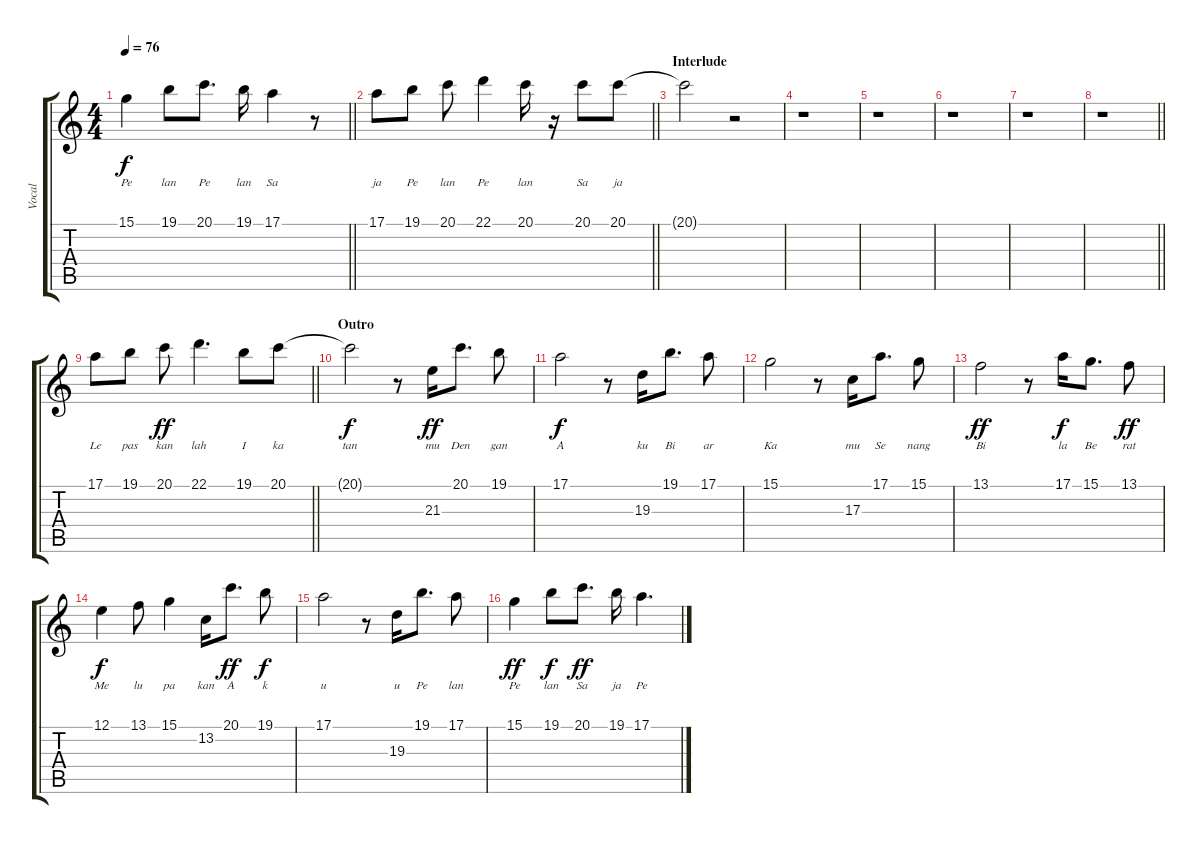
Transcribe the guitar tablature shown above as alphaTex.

\track ("Vocal" "Vocal") {instrument englishhorn}
\staff {score tabs}
\tuning (E4 B3 G3 D3 A2 E2) {hide}
\ts (4 4)
\tempo 76
\clef g2
\barLineRight lightlight
\ks c
15.1.4{lyrics (0 "Pe") lyrics (1 "") lyrics (2 "") lyrics (3 "") lyrics (4 "") dy f} 19.1.8{lyrics (0 "lan") lyrics (1 "") lyrics (2 "") lyrics (3 "") lyrics (4 "")} 20.1.8{d lyrics (0 "Pe") lyrics (1 "") lyrics (2 "") lyrics (3 "") lyrics (4 "")} 19.1.16{lyrics (0 "lan") lyrics (1 "") lyrics (2 "") lyrics (3 "") lyrics (4 "")} 17.1.4{lyrics (0 "Sa") lyrics (1 "") lyrics (2 "") lyrics (3 "") lyrics (4 "")} r.8 |
\barLineRight lightlight
17.1.8{lyrics (0 "ja") lyrics (1 "") lyrics (2 "") lyrics (3 "") lyrics (4 "")} 19.1.8{lyrics (0 "Pe") lyrics (1 "") lyrics (2 "") lyrics (3 "") lyrics (4 "")} 20.1.8{lyrics (0 "lan") lyrics (1 "") lyrics (2 "") lyrics (3 "") lyrics (4 "")} 22.1.4{lyrics (0 "Pe") lyrics (1 "") lyrics (2 "") lyrics (3 "") lyrics (4 "")} 20.1.16{lyrics (0 "lan") lyrics (1 "") lyrics (2 "") lyrics (3 "") lyrics (4 "")} r.16 20.1.8{lyrics (0 "Sa") lyrics (1 "") lyrics (2 "") lyrics (3 "") lyrics (4 "")} 20.1.8{lyrics (0 "ja") lyrics (1 "") lyrics (2 "") lyrics (3 "") lyrics (4 "")} |
\section ("" "Interlude")
20.1{t}.2{lyrics (0 "") lyrics (1 "") lyrics (2 "") lyrics (3 "") lyrics (4 "")} r.2 |
r.1 |
r.1 |
r.1 |
r.1 |
\barLineRight lightlight
r.1 |
\barLineRight lightlight
17.1.8{lyrics (0 "Le") lyrics (1 "") lyrics (2 "") lyrics (3 "") lyrics (4 "")} 19.1.8{lyrics (0 "pas") lyrics (1 "") lyrics (2 "") lyrics (3 "") lyrics (4 "")} 20.1.8{lyrics (0 "kan") lyrics (1 "") lyrics (2 "") lyrics (3 "") lyrics (4 "") dy ff} 22.1.4{d lyrics (0 "lah") lyrics (1 "") lyrics (2 "") lyrics (3 "") lyrics (4 "")} 19.1.8{lyrics (0 "I") lyrics (1 "") lyrics (2 "") lyrics (3 "") lyrics (4 "")} 20.1.8{lyrics (0 "ka") lyrics (1 "") lyrics (2 "") lyrics (3 "") lyrics (4 "")} |
\section ("" "Outro")
20.1{t}.2{lyrics (0 "tan") lyrics (1 "") lyrics (2 "") lyrics (3 "") lyrics (4 "") dy f} r.8 21.3.16{lyrics (0 "mu") lyrics (1 "") lyrics (2 "") lyrics (3 "") lyrics (4 "") dy ff} 20.1.8{d lyrics (0 "Den") lyrics (1 "") lyrics (2 "") lyrics (3 "") lyrics (4 "")} 19.1.8{lyrics (0 "gan") lyrics (1 "") lyrics (2 "") lyrics (3 "") lyrics (4 "")} |
17.1.2{lyrics (0 "A") lyrics (1 "") lyrics (2 "") lyrics (3 "") lyrics (4 "") dy f} r.8 19.3.16{lyrics (0 "ku") lyrics (1 "") lyrics (2 "") lyrics (3 "") lyrics (4 "")} 19.1.8{d lyrics (0 "Bi") lyrics (1 "") lyrics (2 "") lyrics (3 "") lyrics (4 "")} 17.1.8{lyrics (0 "ar") lyrics (1 "") lyrics (2 "") lyrics (3 "") lyrics (4 "")} |
15.1.2{lyrics (0 "Ka") lyrics (1 "") lyrics (2 "") lyrics (3 "") lyrics (4 "")} r.8 17.3.16{lyrics (0 "mu") lyrics (1 "") lyrics (2 "") lyrics (3 "") lyrics (4 "")} 17.1.8{d lyrics (0 "Se") lyrics (1 "") lyrics (2 "") lyrics (3 "") lyrics (4 "")} 15.1.8{lyrics (0 "nang") lyrics (1 "") lyrics (2 "") lyrics (3 "") lyrics (4 "")} |
13.1.2{lyrics (0 "Bi") lyrics (1 "") lyrics (2 "") lyrics (3 "") lyrics (4 "") dy ff} r.8 17.1.16{lyrics (0 "la") lyrics (1 "") lyrics (2 "") lyrics (3 "") lyrics (4 "") dy f} 15.1.8{d lyrics (0 "Be") lyrics (1 "") lyrics (2 "") lyrics (3 "") lyrics (4 "")} 13.1.8{lyrics (0 "rat") lyrics (1 "") lyrics (2 "") lyrics (3 "") lyrics (4 "") dy ff} |
12.1.4{lyrics (0 "Me") lyrics (1 "") lyrics (2 "") lyrics (3 "") lyrics (4 "") dy f} 13.1.8{lyrics (0 "lu") lyrics (1 "") lyrics (2 "") lyrics (3 "") lyrics (4 "")} 15.1.4{lyrics (0 "pa") lyrics (1 "") lyrics (2 "") lyrics (3 "") lyrics (4 "")} 13.2.16{lyrics (0 "kan") lyrics (1 "") lyrics (2 "") lyrics (3 "") lyrics (4 "")} 20.1.8{d lyrics (0 "A") lyrics (1 "") lyrics (2 "") lyrics (3 "") lyrics (4 "") dy ff} 19.1.8{lyrics (0 "k") lyrics (1 "") lyrics (2 "") lyrics (3 "") lyrics (4 "") dy f} |
17.1.2{lyrics (0 "u") lyrics (1 "") lyrics (2 "") lyrics (3 "") lyrics (4 "")} r.8 19.3.16{lyrics (0 "u") lyrics (1 "") lyrics (2 "") lyrics (3 "") lyrics (4 "")} 19.1.8{d lyrics (0 "Pe") lyrics (1 "") lyrics (2 "") lyrics (3 "") lyrics (4 "")} 17.1.8{lyrics (0 "lan") lyrics (1 "") lyrics (2 "") lyrics (3 "") lyrics (4 "")} |
15.1.4{lyrics (0 "Pe") lyrics (1 "") lyrics (2 "") lyrics (3 "") lyrics (4 "") dy ff} 19.1.8{lyrics (0 "lan") lyrics (1 "") lyrics (2 "") lyrics (3 "") lyrics (4 "") dy f} 20.1.8{d lyrics (0 "Sa") lyrics (1 "") lyrics (2 "") lyrics (3 "") lyrics (4 "") dy ff} 19.1.16{lyrics (0 "ja") lyrics (1 "") lyrics (2 "") lyrics (3 "") lyrics (4 "")} 17.1.4{d lyrics (0 "Pe") lyrics (1 "") lyrics (2 "") lyrics (3 "") lyrics (4 "")}
